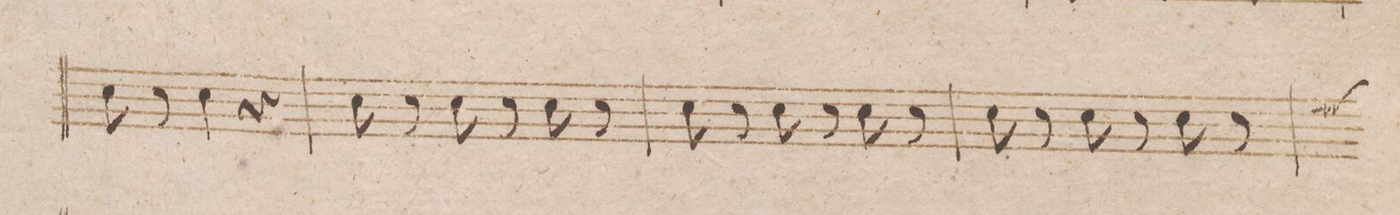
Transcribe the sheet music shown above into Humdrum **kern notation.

**kern	**dynam
*I"Violoncello et Baſso.	*
*clefF4	*
*k[b-e-a-d-]	*
*met(c|)	*
*M3/4	*
8E-\	.
8r	.
4E-\	.
4r	.
=91	=91
8E-\	.
8r	.
8E-\	.
8r	.
8E-\	.
8r	.
=92	=92
8E-\	.
8r	.
8E-\	.
8r	.
8E-\	.
8r	.
=93	=93
8E-\	.
8r	.
8E-\	.
8r	.
8E-\	.
8r	.
*custos:G	*
=94	=94
*-	*-
